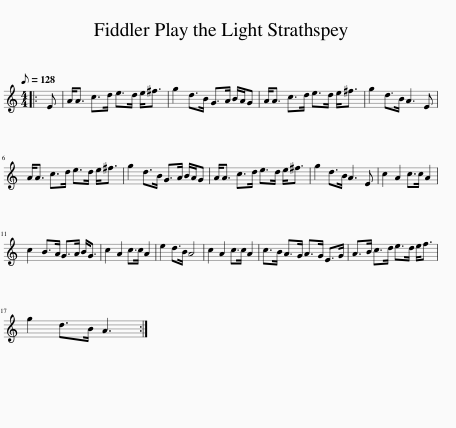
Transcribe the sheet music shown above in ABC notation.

X:1
L:1/8
Q:1/8=128
M:4/4
I:linebreak $
K:C
V:1 treble
V:1
|: E | A<A c>d e>d e<^f | g2 d>B G>A B/A/G | A<A c>d e>d e<^f | g2 d>B A3 E |$ %5
 A<A c>d e>d e<^f | g2 d>B G>A B/A/G | A<A c>d e>d e<^f | g2 d>B A3 E | c2 A2 c>c A2 |$ %10
 c2 B>A G>A B<G | c2 A2 c>c A2 | e2 d>B A4 | c2 A2 c>c A2 | c>B A>G A>G E>G | %15
 A>B c>d e>d e<f |$ g2 d>B A3 :| %17
